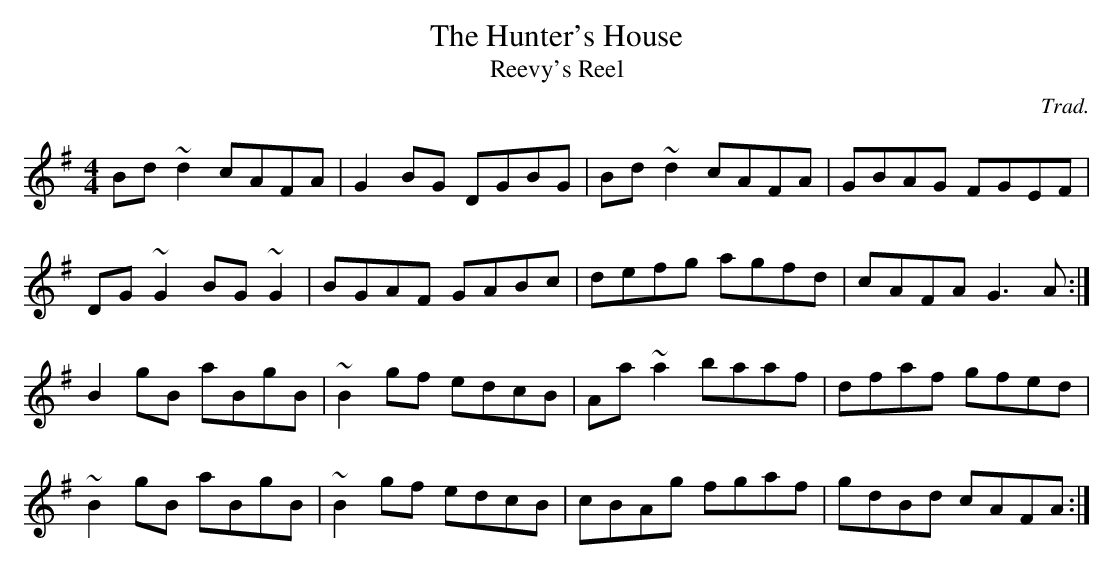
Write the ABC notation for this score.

X:1
T:Hunter's House, The
T:Reevy's Reel
C:Trad.
M:4/4
L:1/8
K:G
Bd~d2 cAFA|G2BG DGBG|Bd~d2 cAFA|GBAG FGEF|
DG~G2 BG~G2|BGAF GABc|defg agfd|cAFA G3A:|
B2gB aBgB|~B2gf edcB|Aa~a2 baaf|dfaf gfed|
~B2gB aBgB|~B2gf edcB|cBAg fgaf|gdBd cAFA:|
